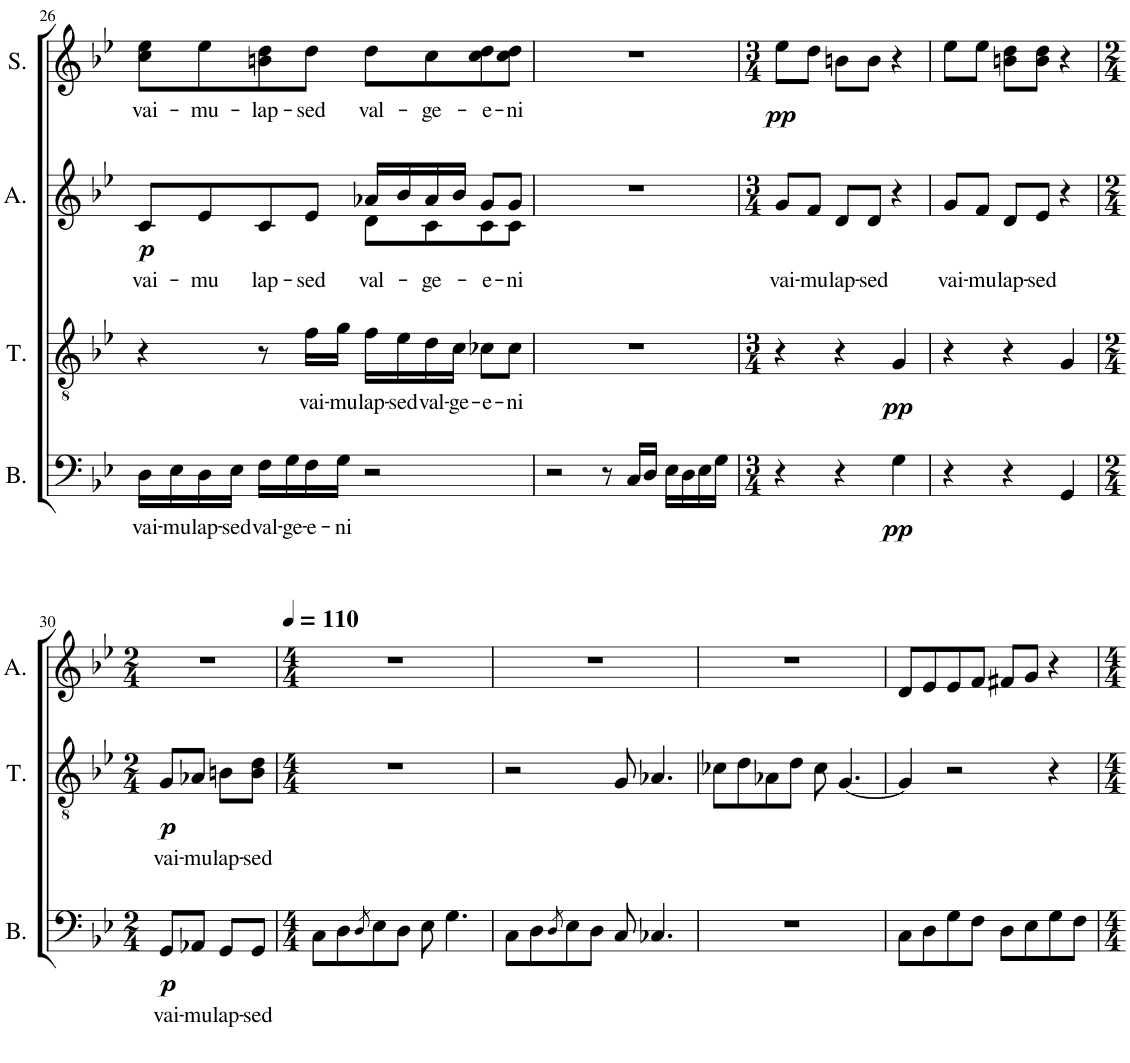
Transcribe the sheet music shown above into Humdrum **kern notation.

**kern	**text	**dynam	**kern	**text	**dynam	**kern	**text	**dynam	**kern	**text	**dynam
*part4	*part4	*part4	*part3	*part3	*part3	*part2	*part2	*part2	*part1	*part1	*part1
*staff4	*staff4	*staff4	*staff3	*staff3	*staff3	*staff2	*staff2	*staff2	*staff1	*staff1	*staff1
*I"Bass	*	*	*I"Tenor	*	*	*I"Alto	*	*	*I"Soprano	*	*
*I'B.	*	*	*I'T.	*	*	*I'A.	*	*	*I'S.	*	*
!!LO:PB:g=z
*clefF4	*	*	*clefGv2	*	*	*clefG2	*	*	*clefG2	*	*
*	*	*	*Trd1c2	*	*	*	*	*	*	*	*
*k[b-e-]	*	*	*k[b-e-]	*	*	*k[b-e-]	*	*	*k[b-e-]	*	*
*M4/4	*	*	*M4/4	*	*	*M4/4	*	*	*M4/4	*	*
=26	=26	=26	=26	=26	=26	=26	=26	=26	=26	=26	=26
!	!LO:LY:b	!	!	!	!	!	!LO:LY:b	!LO:DY:b	!	!LO:LY:b	!
*	*	*	*	*	*	*^	*	*	*	*	*
16D\LL	vai-	.	4r	.	.	8c/L	2ryy	vai-	p	8cc\ 8ee-\L	vai-	.
!	!LO:LY:b	!	!	!	!	!	!	!	!	!	!	!
16E-\	-mu	.	.	.	.	.	.	.	.	.	.	.
!	!LO:LY:b	!	!	!	!	!	!	!LO:LY:b	!	!	!LO:LY:b	!
16D\	lap-	.	.	.	.	8e-/	.	-mu	.	8ee-\	-mu-	.
!	!LO:LY:b	!	!	!	!	!	!	!	!	!	!	!
16E-\JJ	-sed	.	.	.	.	.	.	.	.	.	.	.
!	!LO:LY:b	!	!	!	!	!	!	!LO:LY:b	!	!	!LO:LY:b	!
16F\LL	val-	.	8r	.	.	8c/	.	lap-	.	8bn\ 8dd\	-lap-	.
!	!LO:LY:b	!	!	!	!	!	!	!	!	!	!	!
16G\	-ge-	.	.	.	.	.	.	.	.	.	.	.
!	!LO:LY:b	!	!	!LO:LY:b	!	!	!	!LO:LY:b	!	!	!LO:LY:b	!
16F\	-e-	.	16f\LL	vai-	.	8e-/J	.	-sed	.	8dd\J	-sed	.
!	!LO:LY:b	!	!	!LO:LY:b	!	!	!	!	!	!	!	!
16G\JJ	-ni	.	16g\JJ	-mu	.	.	.	.	.	.	.	.
!	!	!	!	!LO:LY:b	!	!	!	!LO:LY:b	!	!	!LO:LY:b	!
2r	.	.	16f\LL	lap-	.	16a-X/LL	8d\L	val-	.	8dd\L	val-	.
!	!	!	!	!LO:LY:b	!	!	!	!	!	!	!	!
.	.	.	16e-\	-sed	.	16b-/	.	.	.	.	.	.
!	!	!	!	!LO:LY:b	!	!	!	!LO:LY:b	!	!	!LO:LY:b	!
.	.	.	16d\	val-	.	16a-/	8c\	-ge-	.	8cc\	-ge-	.
!	!	!	!	!LO:LY:b	!	!	!	!	!	!	!	!
.	.	.	16c\JJ	-ge-	.	16b-/JJ	.	.	.	.	.	.
!	!	!	!	!LO:LY:b	!	!	!	!LO:LY:b	!	!	!LO:LY:b	!
.	.	.	8c-X\L	-e-	.	8g/L	8c\	-e-	.	8cc\ 8dd\	-e-	.
!	!	!	!	!LO:LY:b	!	!	!	!LO:LY:b	!	!	!LO:LY:b	!
.	.	.	8c-\J	-ni	.	8g/J	8c\J	-ni	.	8cc\ 8dd\J	-ni	.
*	*	*	*	*	*	*v	*v	*	*	*	*	*
=27	=27	=27	=27	=27	=27	=27	=27	=27	=27	=27	=27
2r	.	.	1r	.	.	1r	.	.	1r	.	.
8r	.	.	.	.	.	.	.	.	.	.	.
16C/LL	.	.	.	.	.	.	.	.	.	.	.
16D/JJ	.	.	.	.	.	.	.	.	.	.	.
16E-\LL	.	.	.	.	.	.	.	.	.	.	.
16D\	.	.	.	.	.	.	.	.	.	.	.
16E-\	.	.	.	.	.	.	.	.	.	.	.
16G\JJ	.	.	.	.	.	.	.	.	.	.	.
=28	=28	=28	=28	=28	=28	=28	=28	=28	=28	=28	=28
*M3/4	*	*	*M3/4	*	*	*M3/4	*	*	*M3/4	*	*
!	!	!	!	!	!	!	!LO:LY:b	!	!	!	!LO:DY:b
4r	.	.	4r	.	.	8g/L	vai-	.	8ee-\L	.	pp
!	!	!	!	!	!	!	!LO:LY:b	!	!	!	!
.	.	.	.	.	.	8f/J	-mu	.	8dd\J	.	.
!	!	!	!	!	!	!	!LO:LY:b	!	!	!	!
4r	.	.	4r	.	.	8d/L	lap-	.	8bn\L	.	.
!	!	!	!	!	!	!	!LO:LY:b	!	!	!	!
.	.	.	.	.	.	8d/J	-sed	.	8b\J	.	.
!	!	!LO:DY:b	!	!	!LO:DY:b	!	!	!	!	!	!
4G\	.	pp	4G/	.	pp	4r	.	.	4r	.	.
=29	=29	=29	=29	=29	=29	=29	=29	=29	=29	=29	=29
!	!	!	!	!	!	!	!LO:LY:b	!	!	!	!
4r	.	.	4r	.	.	8g/L	vai-	.	8ee-\L	.	.
!	!	!	!	!	!	!	!LO:LY:b	!	!	!	!
.	.	.	.	.	.	8f/J	-mu	.	8ee-\J	.	.
!	!	!	!	!	!	!	!LO:LY:b	!	!	!	!
4r	.	.	4r	.	.	8d/L	lap-	.	8bn\ 8dd\L	.	.
!	!	!	!	!	!	!	!LO:LY:b	!	!	!	!
.	.	.	.	.	.	8e-/J	-sed	.	8b\ 8dd\J	.	.
4GG/	.	.	4G/	.	.	4r	.	.	4r	.	.
!!LO:LB:g=z
=30	=30	=30	=30	=30	=30	=30	=30	=30	=30	=30	=30
*M2/4	*	*	*M2/4	*	*	*M2/4	*	*	*M2/4	*	*
!	!LO:LY:b	!LO:DY:b	!	!LO:LY:b	!LO:DY:b	!	!	!	!	!	!
8GG/L	vai-	p	8G/L	vai-	p	2r	.	.	2r	.	.
!	!LO:LY:b	!	!	!LO:LY:b	!	!	!	!	!	!	!
8AA-X/J	-mu	.	8A-X/J	-mu	.	.	.	.	.	.	.
!	!LO:LY:b	!	!	!LO:LY:b	!	!	!	!	!	!	!
8GG/L	lap-	.	8Bn\L	lap-	.	.	.	.	.	.	.
!	!LO:LY:b	!	!	!LO:LY:b	!	!	!	!	!	!	!
8GG/J	-sed	.	8B\ 8d\J	-sed	.	.	.	.	.	.	.
=31	=31	=31	=31	=31	=31	=31	=31	=31	=31	=31	=31
*M4/4	*	*	*M4/4	*	*	*M4/4	*	*	*M4/4	*	*
*	*	*	*	*	*	*	*	*	*MM110	*	*
8C\L	.	.	1r	.	.	1r	.	.	1r	.	.
8D\	.	.	.	.	.	.	.	.	.	.	.
8qD/	.	.	.	.	.	.	.	.	.	.	.
8E-\	.	.	.	.	.	.	.	.	.	.	.
8D\J	.	.	.	.	.	.	.	.	.	.	.
8E-\	.	.	.	.	.	.	.	.	.	.	.
4.G\	.	.	.	.	.	.	.	.	.	.	.
=32	=32	=32	=32	=32	=32	=32	=32	=32	=32	=32	=32
8C\L	.	.	2r	.	.	1r	.	.	1r	.	.
8D\	.	.	.	.	.	.	.	.	.	.	.
8qD/	.	.	.	.	.	.	.	.	.	.	.
8E-\	.	.	.	.	.	.	.	.	.	.	.
8D\J	.	.	.	.	.	.	.	.	.	.	.
8C/	.	.	8G/	.	.	.	.	.	.	.	.
4.C-X/	.	.	4.A-X/	.	.	.	.	.	.	.	.
=33	=33	=33	=33	=33	=33	=33	=33	=33	=33	=33	=33
1r	.	.	8c-X\L	.	.	1r	.	.	1r	.	.
.	.	.	8d\	.	.	.	.	.	.	.	.
.	.	.	8A-X\	.	.	.	.	.	.	.	.
.	.	.	8d\J	.	.	.	.	.	.	.	.
.	.	.	8c-\	.	.	.	.	.	.	.	.
.	.	.	[4.G/	.	.	.	.	.	.	.	.
=34	=34	=34	=34	=34	=34	=34	=34	=34	=34	=34	=34
8C\L	.	.	4G/]	.	.	8d/L	.	.	1r	.	.
8D\	.	.	.	.	.	8e-/	.	.	.	.	.
8G\	.	.	2r	.	.	8e-/	.	.	.	.	.
8F\J	.	.	.	.	.	8f/J	.	.	.	.	.
8D\L	.	.	.	.	.	8f#X/L	.	.	.	.	.
8E-\	.	.	.	.	.	8g/J	.	.	.	.	.
8G\	.	.	4r	.	.	4r	.	.	.	.	.
8F\J	.	.	.	.	.	.	.	.	.	.	.
=	=	=	=	=	=	=	=	=	=	=	=
*-	*-	*-	*-	*-	*-	*-	*-	*-	*-	*-	*-
